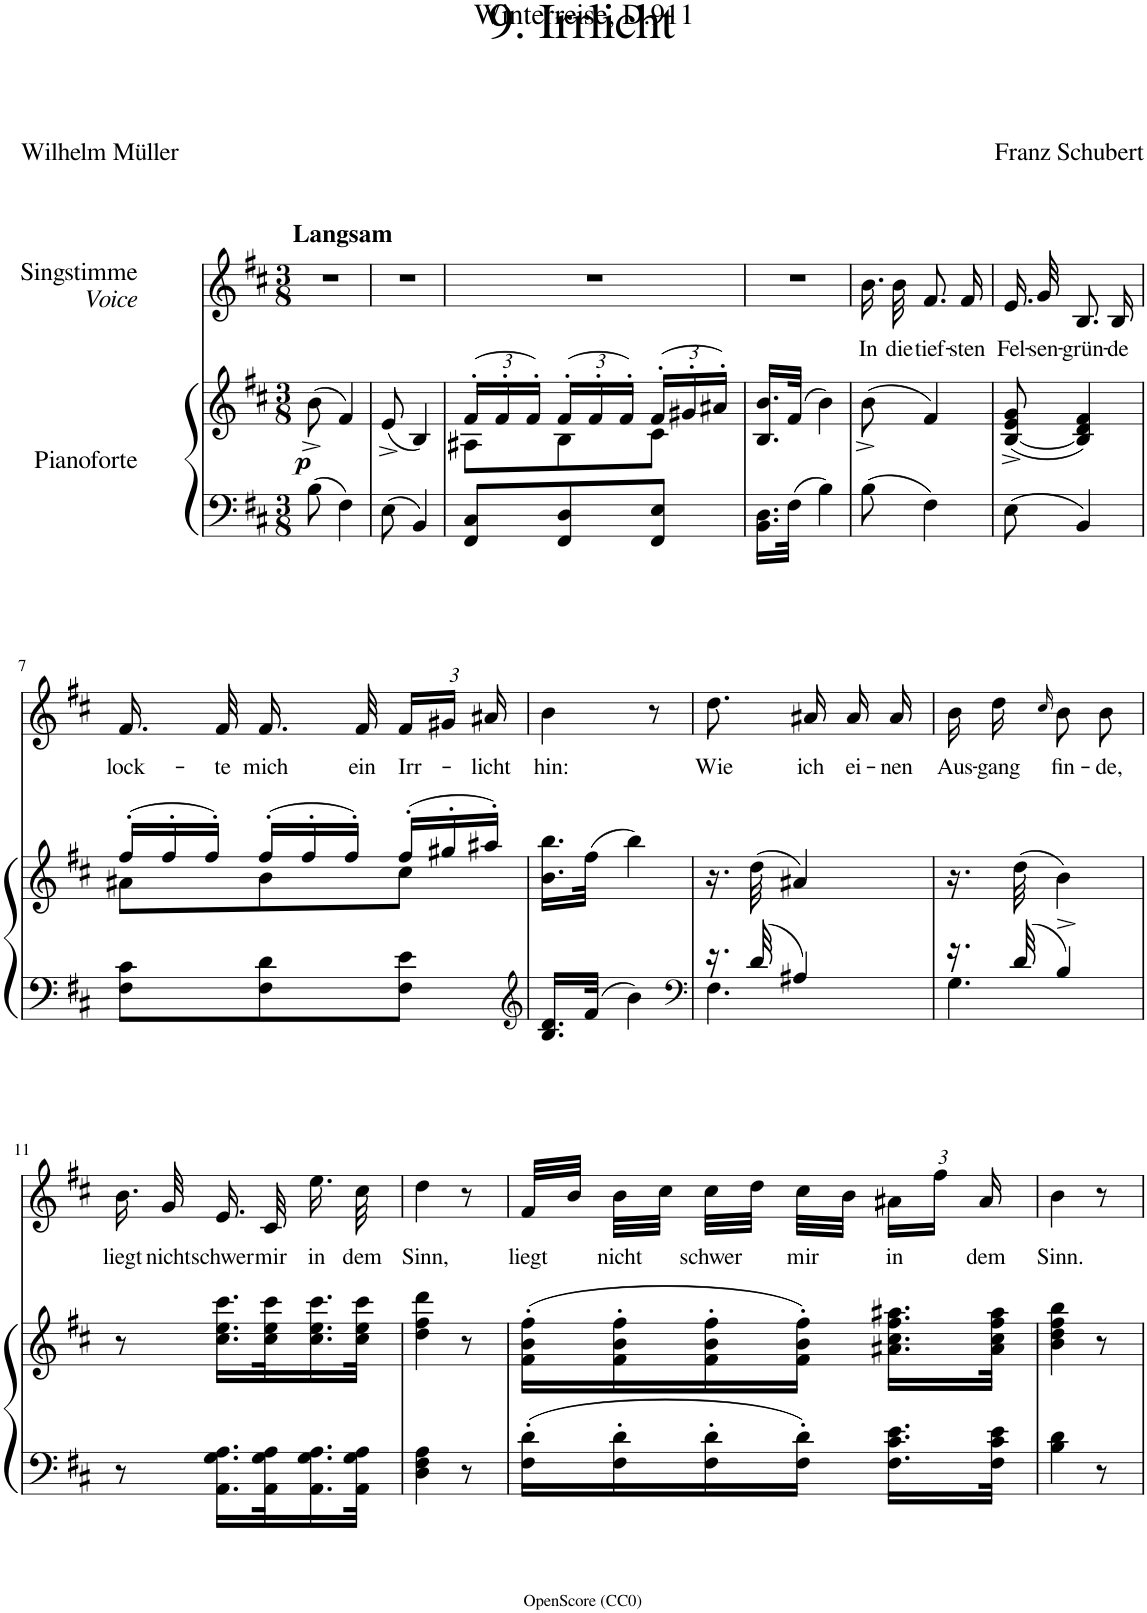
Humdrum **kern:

**kern	**kern	**dynam	**kern	**text
*part2	*part2	*part2	*part1	*part1
*staff3	*staff2	*staff2/3	*staff1	*staff1
*I"Pianoforte	*	*	*I"Singstimme Voice	*
*I'Pno	*	*	*	*
*clefF4	*clefG2	*	*clefG2	*
*k[f#c#]	*k[f#c#]	*	*k[f#c#]	*
*M3/8	*M3/8	*	*M3/8	*
=1	=1	=1	=1	=1
!	!	!	!LO:TX:a:B:t=Langsam	!
!	!	!LO:DY:b	!	!
8B\	(8b^<\	p	4.r	.
4F#\	4f#/)	.	.	.
=2	=2	=2	=2	=2
8E\	(8e^</	.	4.r	.
4BB/	4B/)	.	.	.
=3	=3	=3	=3	=3
*	*Xbrackettup	*	*	*
*	*^	*	*	*
8FF#/ 8C#/L	(24f#'/LL	8A#X\L	.	4.r	.
.	24f#'/	.	.	.	.
.	24f#'/JJ)	.	.	.	.
8FF#/ 8D/	(24f#'/LL	8B\	.	.	.
.	24f#'/	.	.	.	.
.	24f#'/JJ)	.	.	.	.
8FF#/ 8E/J	(24f#'/LL	8c#\J	.	.	.
.	24g#X'/	.	.	.	.
.	24a#X'/JJ)	.	.	.	.
*	*v	*v	*	*	*
=4	=4	=4	=4	=4
16.BB\ 16.D\LL	16.B/ 16.b/LL	.	4.r	.
32F#\JJk	(32f#/JJk	.	.	.
4B\	4b\)	.	.	.
=5	=5	=5	=5	=5
!	!	!	!	!LO:LY:b
8B\	(8b^<\	.	16.b\	In
!	!	!	!	!LO:LY:b
.	.	.	32b\	die
!	!	!	!	!LO:LY:b
4F#\	4f#/)	.	8.f#/	tief-
!	!	!	!	!LO:LY:b
.	.	.	16f#/	-sten
=6	=6	=6	=6	=6
!	!	!	!	!LO:LY:b
8E\	([8B/^ 8e/^ 8g/^	.	16.e/	Fel-
!	!	!	!	!LO:LY:b
.	.	.	32g/	-sen-
!	!	!	!	!LO:LY:b
4BB/	4B/] 4d/ 4f#/)	.	8.B/	-grün-
!	!	!	!	!LO:LY:b
.	.	.	16B/	-de
!!LO:LB:g=z
=7	=7	=7	=7	=7
*	*Xtuplet	*	*	*
*	*^	*	*	*
!	!	!	!	!	!LO:LY:b
8F#\ 8c#\L	(24ff#'/LL	8a#X\L	.	16.f#/	lock-
.	24ff#'/	.	.	.	.
.	24ff#'/JJ)	.	.	.	.
!	!	!	!	!	!LO:LY:b
.	.	.	.	32f#/	-te
!	!	!	!	!	!LO:LY:b
8F#\ 8d\	(24ff#'/LL	8b\	.	16.f#/	mich
.	24ff#'/	.	.	.	.
.	24ff#'/JJ)	.	.	.	.
!	!	!	!	!	!LO:LY:b
.	.	.	.	32f#/	ein
*	*	*	*	*Xbrackettup	*
!	!	!	!	!	!LO:LY:b
8F#\ 8e\J	(24ff#'/LL	8cc#\J	.	24f#/LL	Irr-
.	24gg#X'/	.	.	24g#X/JJ	.
!	!	!	!	!	!LO:LY:b
.	24aa#X'/JJ)	.	.	24a#X/	-licht
*	*v	*v	*	*	*
=8	=8	=8	=8	=8
*clefG2	*	*	*	*
!	!	!	!	!LO:LY:b
16.B/ 16.d/LL	16.b\ 16.bb\LL	.	4b\	hin:
32f#/JJk	(32ff#\JJk	.	.	.
4b\	4bb\)	.	.	.
.	.	.	8r	.
=9	=9	=9	=9	=9
*clefF4	*	*	*	*
*^	*	*	*	*
!	!	!	!	!	!LO:LY:b
16.r	4.F#\	16.r	.	8.dd\	Wie
32d/	.	(32dd\	.	.	.
4A#X/	.	4a#X/)	.	.	.
!	!	!	!	!	!LO:LY:b
.	.	.	.	16a#X/	ich
!	!	!	!	!	!LO:LY:b
.	.	.	.	16a#/	ei-
!	!	!	!	!	!LO:LY:b
.	.	.	.	16a#/	-nen
=10	=10	=10	=10	=10	=10
!	!	!	!	!	!LO:LY:b
16.r	4.G\	16.r	.	16b\	Aus-
!	!	!	!	!	!LO:LY:b
.	.	.	.	16dd\	-gang
32d/	.	(32dd\	.	.	.
.	.	.	.	16qcc#/	.
!	!	!	!	!	!LO:LY:b
4B^/	.	4b\)	.	8b\	fin-
!	!	!	!	!	!LO:LY:b
.	.	.	.	8b\	-de,
*v	*v	*	*	*	*
!!LO:LB:g=z
=11	=11	=11	=11	=11
!	!	!	!	!LO:LY:b
8r	8r	.	16.b\	liegt
!	!	!	!	!LO:LY:b
.	.	.	32g/	nicht
!	!	!	!	!LO:LY:b
16.AA\ 16.G\ 16.A\LL	16.cc#\ 16.ee\ 16.ccc#\LL	.	16.e/	schwer
!	!	!	!	!LO:LY:b
32AA\ 32G\ 32A\K	32cc#\ 32ee\ 32ccc#\K	.	32c#/	mir
!	!	!	!	!LO:LY:b
16.AA\ 16.G\ 16.A\	16.cc#\ 16.ee\ 16.ccc#\	.	16.ee\	in
!	!	!	!	!LO:LY:b
32AA\ 32G\ 32A\JJk	32cc#\ 32ee\ 32ccc#\JJk	.	32cc#\	dem
=12	=12	=12	=12	=12
!	!	!	!	!LO:LY:b
4D\ 4F#\ 4A\	4dd\ 4ff#\ 4ddd\	.	4dd\	Sinn,
8r	8r	.	8r	.
=13	=13	=13	=13	=13
!	!	!	!	!LO:LY:b
16F#\' 16d\'LL	(16f#\' 16b\' 16ff#\'LL	.	32f#/LLL	liegt
.	.	.	32b/JJJ	.
!	!	!	!	!LO:LY:b
16F#\' 16d\'	16f#\' 16b\' 16ff#\'	.	32b\LLL	nicht
.	.	.	32cc#\JJJ	.
!	!	!	!	!LO:LY:b
16F#\' 16d\'	16f#\' 16b\' 16ff#\'	.	32cc#\LLL	schwer
.	.	.	32dd\JJJ	.
!	!	!	!	!LO:LY:b
16F#\' 16d\'JJ	16f#\' 16b\' 16ff#\'JJ)	.	32cc#\LLL	mir
.	.	.	32b\JJJ	.
!	!	!	!	!LO:LY:b
16.F#\ 16.c#\ 16.e\LL	16.a#X\ 16.cc#\ 16.ff#\ 16.aa#X\LL	.	24a#X\LL	in
.	.	.	24ff#\JJ	.
!	!	!	!	!LO:LY:b
.	.	.	24a#/	dem
32F#\ 32c#\ 32e\JJk	32a#\ 32cc#\ 32ff#\ 32aa#\JJk	.	.	.
=14	=14	=14	=14	=14
!	!	!	!	!LO:LY:b
4B\ 4d\	4b\ 4dd\ 4ff#\ 4bb\	.	4b\	Sinn.
8r	8r	.	8r	.
=	=	=	=	=
*-	*-	*-	*-	*-
